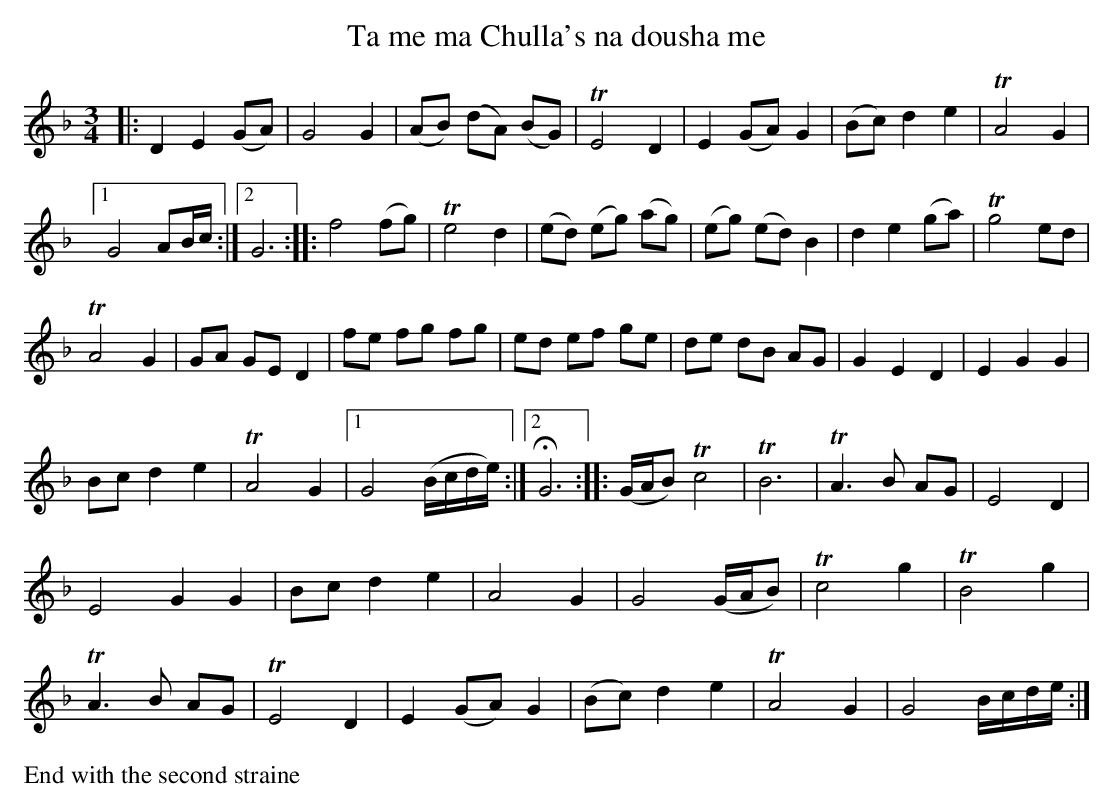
X:1
T: Ta me ma Chulla's na dousha me
M: 3/4
L: 1/8
K: Gdor
|: D2 E2 (GA) | G4 G2 | (AB) (dA) (BG) | TE4 D2 | E2 (GA) G2 | (Bc) d2 e2 | TA4 G2 |
[1 G4 AB/c/ :|[2 G6 :: f4 (fg) | Te4 d2 | (ed) (eg) (ag) | (eg) (ed) B2 | d2 e2 (ga) | Tg4 ed |
TA4 G2 | GA GE D2 | fe fg fg | ed ef ge | de dB AG | G2 E2 D2 | E2 G2 G2 |
Bc d2 e2 | TA4 G2 |[1 G4 (B/c/d/e/) :|[2 HG6 :: (G/A/B) Tc4 | TB6 | TA3 B AG | E4 D2 |
E4 G2 G2 | Bc d2 e2 | A4 G2 | G4 (G/A/B) | Tc4 g2 | TB4 g2 |
TA3 B AG | TE4 D2 | E2 (GA) G2 | (Bc) d2 e2 | TA4 G2 | G4 B/c/d/e/ :|
